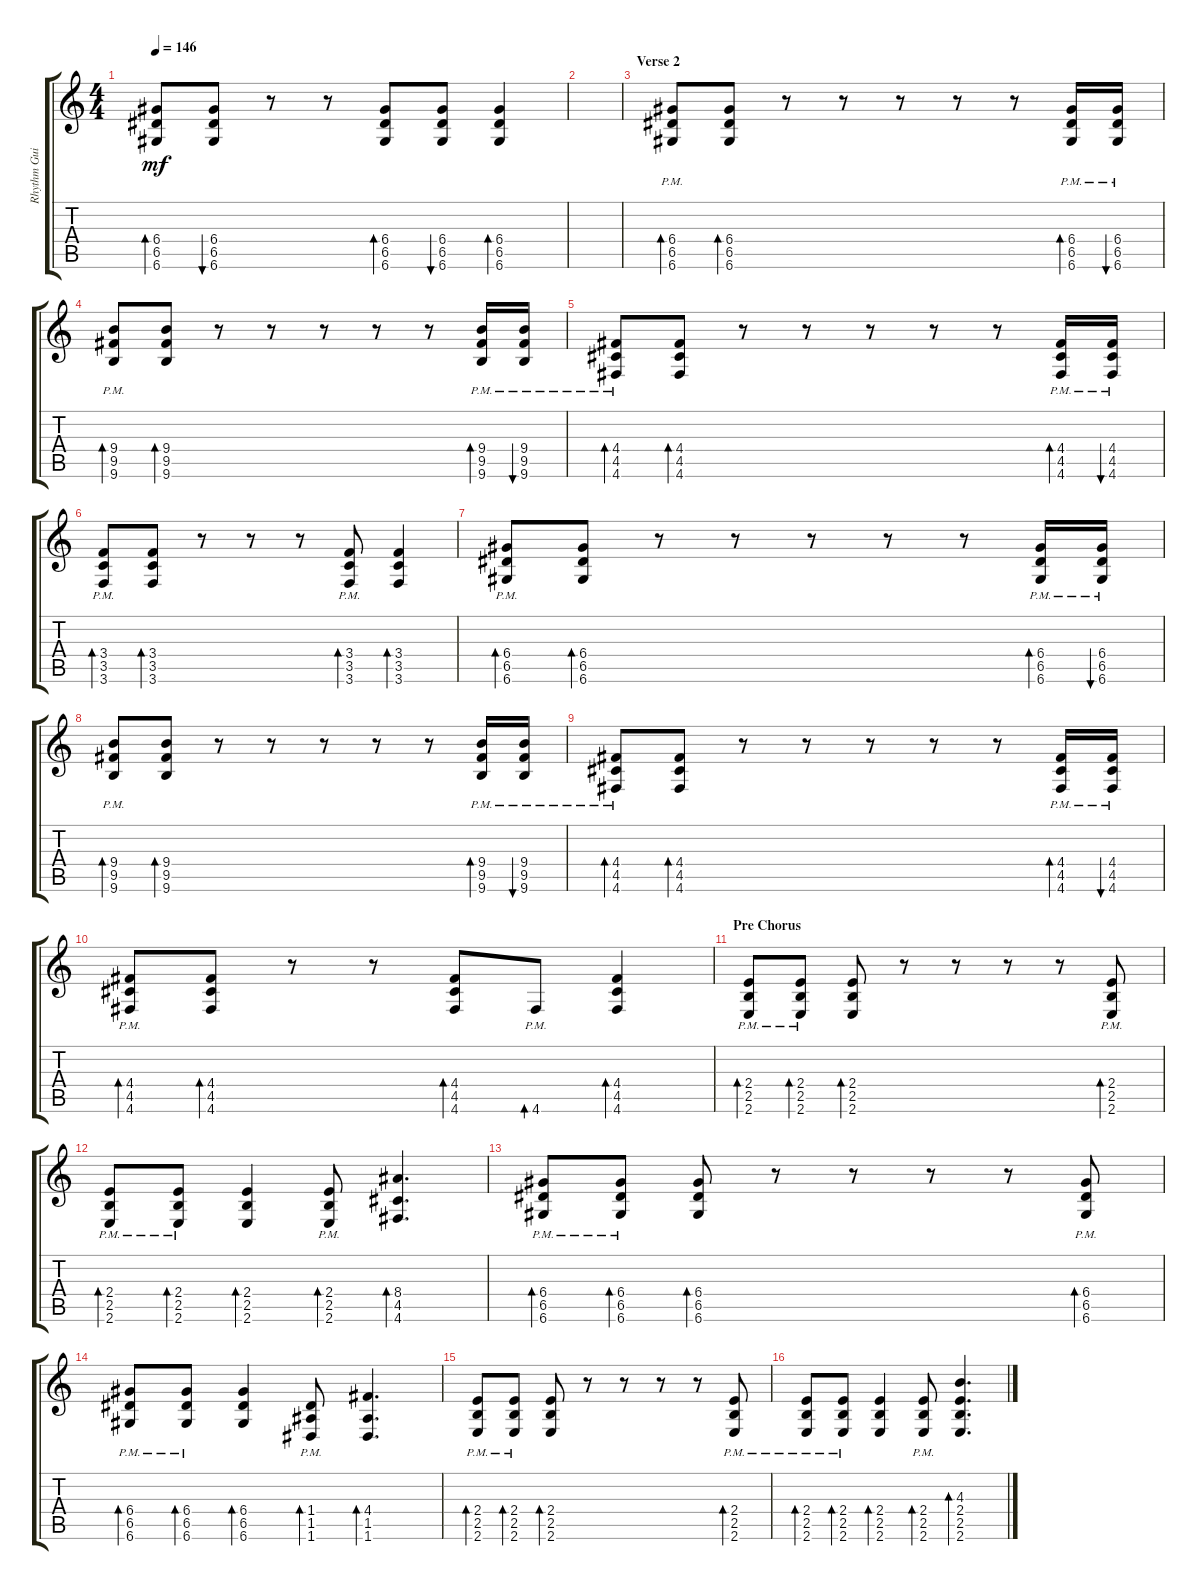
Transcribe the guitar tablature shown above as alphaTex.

\track ("Rhythm Guitar" "Rhythm Gui") {instrument overdrivenguitar}
\staff {score tabs}
\tuning (E4 B3 G3 D3 A2 D2) {hide}
\ts (4 4)
\tempo 146
\clef g2
\ks c
(6.4 6.5 6.6).8{bd 30 dy mf} (6.4 6.5 6.6).8{bu 30} r.8 r.8 (6.4 6.5 6.6).8{bd 30} (6.4 6.5 6.6).8{bu 30} (6.4 6.5 6.6).4{bd 30} |
|
\section ("" "Verse 2")
(6.4{pm} 6.5{pm} 6.6{pm}).8{bd 30} (6.4 6.5 6.6).8{bd 30} r.8 r.8 r.8 r.8 r.8 (6.4{pm} 6.5{pm} 6.6{pm}).16{bd 30} (6.4{pm} 6.5{pm} 6.6{pm}).16{bu 30} |
(9.4{pm} 9.5{pm} 9.6{pm}).8{bd 30} (9.4 9.5 9.6).8{bd 30} r.8 r.8 r.8 r.8 r.8 (9.4{pm} 9.5{pm} 9.6{pm}).16{bd 30} (9.4{pm} 9.5{pm} 9.6{pm}).16{bu 30} |
(4.4{pm} 4.5{pm} 4.6{pm}).8{bd 30} (4.4 4.5 4.6).8{bd 30} r.8 r.8 r.8 r.8 r.8 (4.4{pm} 4.5{pm} 4.6{pm}).16{bd 30} (4.4{pm} 4.5{pm} 4.6{pm}).16{bu 30} |
(3.4{pm} 3.5{pm} 3.6{pm}).8{bd 30} (3.4 3.5 3.6).8{bd 30} r.8 r.8 r.8 (3.4{pm} 3.5{pm} 3.6{pm}).8{bd 30} (3.4 3.5 3.6).4{bd 30} |
(6.4{pm} 6.5{pm} 6.6{pm}).8{bd 30} (6.4 6.5 6.6).8{bd 30} r.8 r.8 r.8 r.8 r.8 (6.4{pm} 6.5{pm} 6.6{pm}).16{bd 30} (6.4{pm} 6.5{pm} 6.6{pm}).16{bu 30} |
(9.4{pm} 9.5{pm} 9.6{pm}).8{bd 30} (9.4 9.5 9.6).8{bd 30} r.8 r.8 r.8 r.8 r.8 (9.4{pm} 9.5{pm} 9.6{pm}).16{bd 30} (9.4{pm} 9.5{pm} 9.6{pm}).16{bu 30} |
(4.4{pm} 4.5{pm} 4.6{pm}).8{bd 30} (4.4 4.5 4.6).8{bd 30} r.8 r.8 r.8 r.8 r.8 (4.4{pm} 4.5{pm} 4.6{pm}).16{bd 30} (4.4{pm} 4.5{pm} 4.6{pm}).16{bu 30} |
(4.4{pm} 4.5{pm} 4.6{pm}).8{bd 30} (4.4 4.5 4.6).8{bd 30} r.8 r.8 (4.4 4.5 4.6).8{bd 30} 4.6{pm}.8{bd 30} (4.4 4.5 4.6).4{bd 30} |
\section ("" "Pre Chorus")
(2.4{pm} 2.5{pm} 2.6{pm}).8{bd 30} (2.4{pm} 2.5{pm} 2.6{pm}).8{bd 30} (2.4 2.5 2.6).8{bd 30} r.8 r.8 r.8 r.8 (2.4{pm} 2.5{pm} 2.6{pm}).8{bd 30} |
(2.4{pm} 2.5{pm} 2.6{pm}).8{bd 30} (2.4{pm} 2.5{pm} 2.6{pm}).8{bd 30} (2.4 2.5 2.6).4{bd 30} (2.4{pm} 2.5{pm} 2.6{pm}).8{bd 30} (8.4 4.5 4.6).4{d bd 30} |
(6.4{pm} 6.5{pm} 6.6{pm}).8{bd 30} (6.4{pm} 6.5{pm} 6.6{pm}).8{bd 30} (6.4 6.5 6.6).8{bd 30} r.8 r.8 r.8 r.8 (6.4{pm} 6.5{pm} 6.6{pm}).8{bd 30} |
(6.4{pm} 6.5{pm} 6.6{pm}).8{bd 30} (6.4{pm} 6.5{pm} 6.6{pm}).8{bd 30} (6.4 6.5 6.6).4{bd 30} (1.4{pm} 1.5{pm} 1.6{pm}).8{bd 30} (4.4 1.5 1.6).4{d bd 30} |
(2.4{pm} 2.5{pm} 2.6{pm}).8{bd 30} (2.4{pm} 2.5{pm} 2.6{pm}).8{bd 30} (2.4 2.5 2.6).8{bd 30} r.8 r.8 r.8 r.8 (2.4{pm} 2.5{pm} 2.6{pm}).8{bd 30} |
(2.4{pm} 2.5{pm} 2.6{pm}).8{bd 30} (2.4{pm} 2.5{pm} 2.6{pm}).8{bd 30} (2.4 2.5 2.6).4{bd 30} (2.4{pm} 2.5{pm} 2.6{pm}).8{bd 30} (4.3 2.4 2.5 2.6).4{d bd 30}
